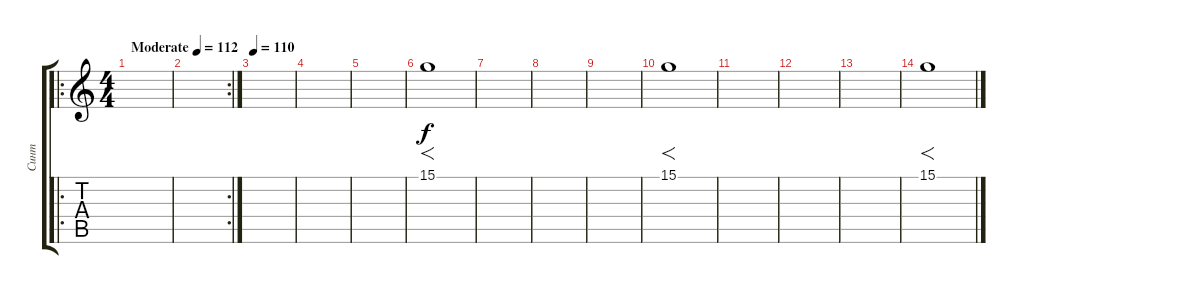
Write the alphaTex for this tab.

\track ("Синт" "Синт") {instrument stringensemble1}
\staff {score tabs}
\tuning (E4 B3 G3 D3 A2 E2) {hide}
\ro
\ts (4 4)
\tempo (112 "Moderate")
\clef g2
\ks c
|
\rc 2
|
\tempo 112
\tempo 110
|
|
|
15.1.1{f} |
|
|
|
15.1.1{f} |
|
|
|
15.1.1{f}
